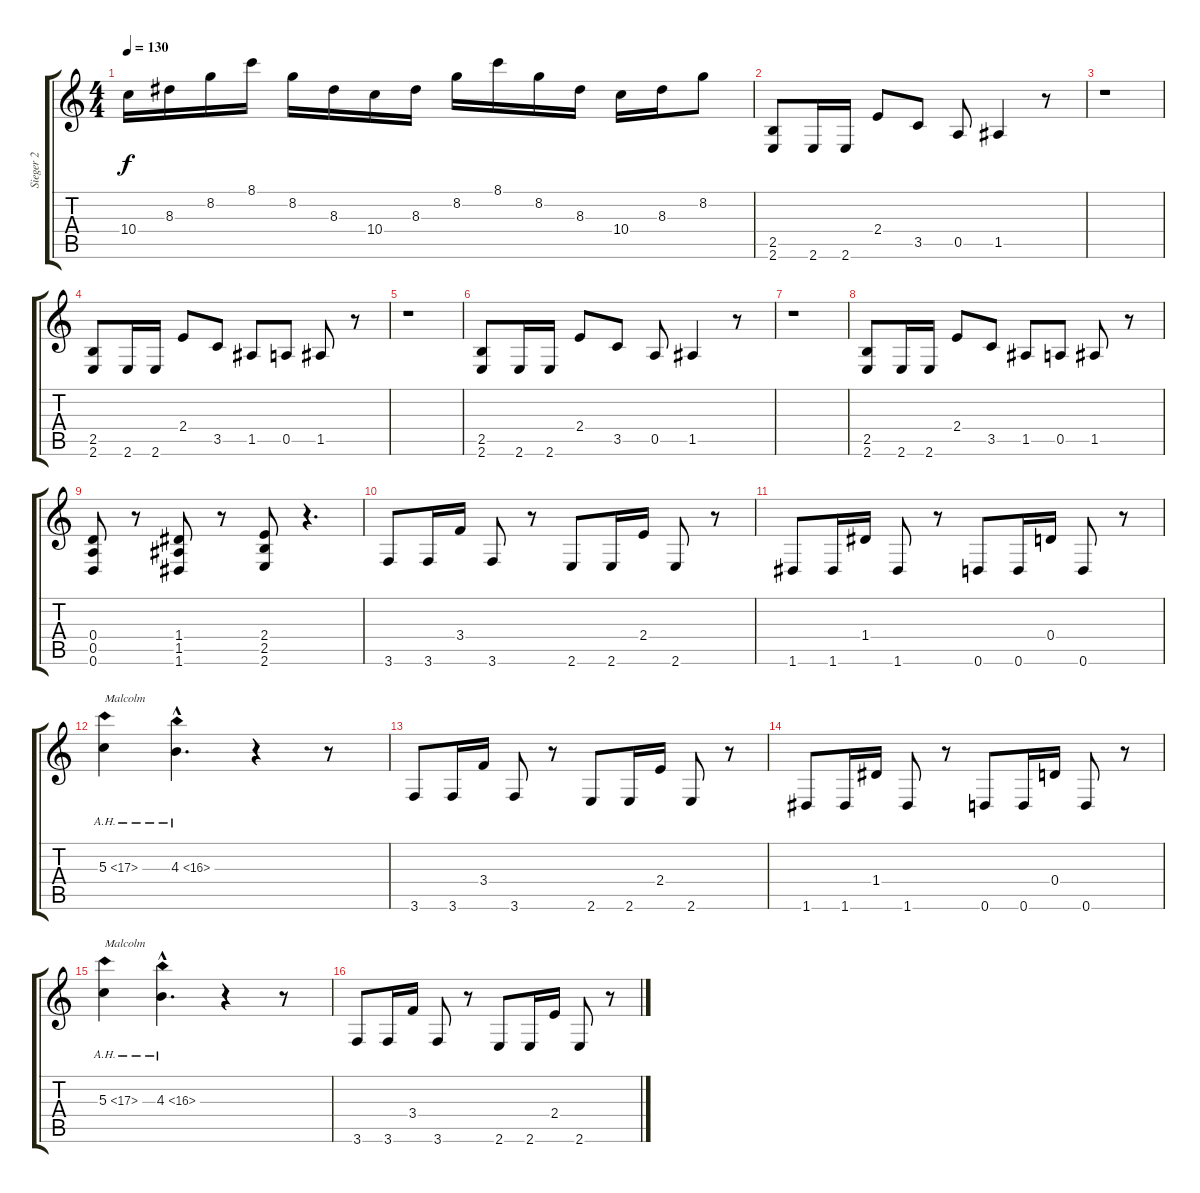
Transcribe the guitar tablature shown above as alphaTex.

\track ("Sieger 2" "Sieger 2") {instrument overdrivenguitar}
\staff {score tabs}
\tuning (E4 B3 G3 D3 A2 D2) {hide}
\ts (4 4)
\tempo 130
\clef g2
\ks c
10.4.16{dy f} 8.3.16 8.2.16 8.1.16 8.2.16 8.3.16 10.4.16 8.3.16 8.2.16 8.1.16 8.2.16 8.3.16 10.4.16 8.3.16 8.2.8 |
(2.5 2.6).8 2.6.16 2.6.16 2.4.8 3.5.8 0.5.8 1.5.4 r.8 |
r.1 |
(2.5 2.6).8 2.6.16 2.6.16 2.4.8 3.5.8 1.5.8 0.5.8 1.5.8 r.8 |
r.1 |
(2.5 2.6).8 2.6.16 2.6.16 2.4.8 3.5.8 0.5.8 1.5.4 r.8 |
r.1 |
(2.5 2.6).8 2.6.16 2.6.16 2.4.8 3.5.8 1.5.8 0.5.8 1.5.8 r.8 |
(0.4 0.5 0.6).8 r.8 (1.4 1.5 1.6).8 r.8 (2.4 2.5 2.6).8 r.4{d} |
3.6.8 3.6.16 3.4.16 3.6.8 r.8 2.6.8 2.6.16 2.4.16 2.6.8 r.8 |
1.6.8 1.6.16 1.4.16 1.6.8 r.8 0.6.8 0.6.16 0.4.16 0.6.8 r.8 |
5.3{ah 12}.4{txt "Malcolm"} 4.3{ah 12 hac}.4{d} r.4 r.8 |
3.6.8 3.6.16 3.4.16 3.6.8 r.8 2.6.8 2.6.16 2.4.16 2.6.8 r.8 |
1.6.8 1.6.16 1.4.16 1.6.8 r.8 0.6.8 0.6.16 0.4.16 0.6.8 r.8 |
5.3{ah 12}.4{txt "Malcolm"} 4.3{ah 12 hac}.4{d} r.4 r.8 |
3.6.8 3.6.16 3.4.16 3.6.8 r.8 2.6.8 2.6.16 2.4.16 2.6.8 r.8
